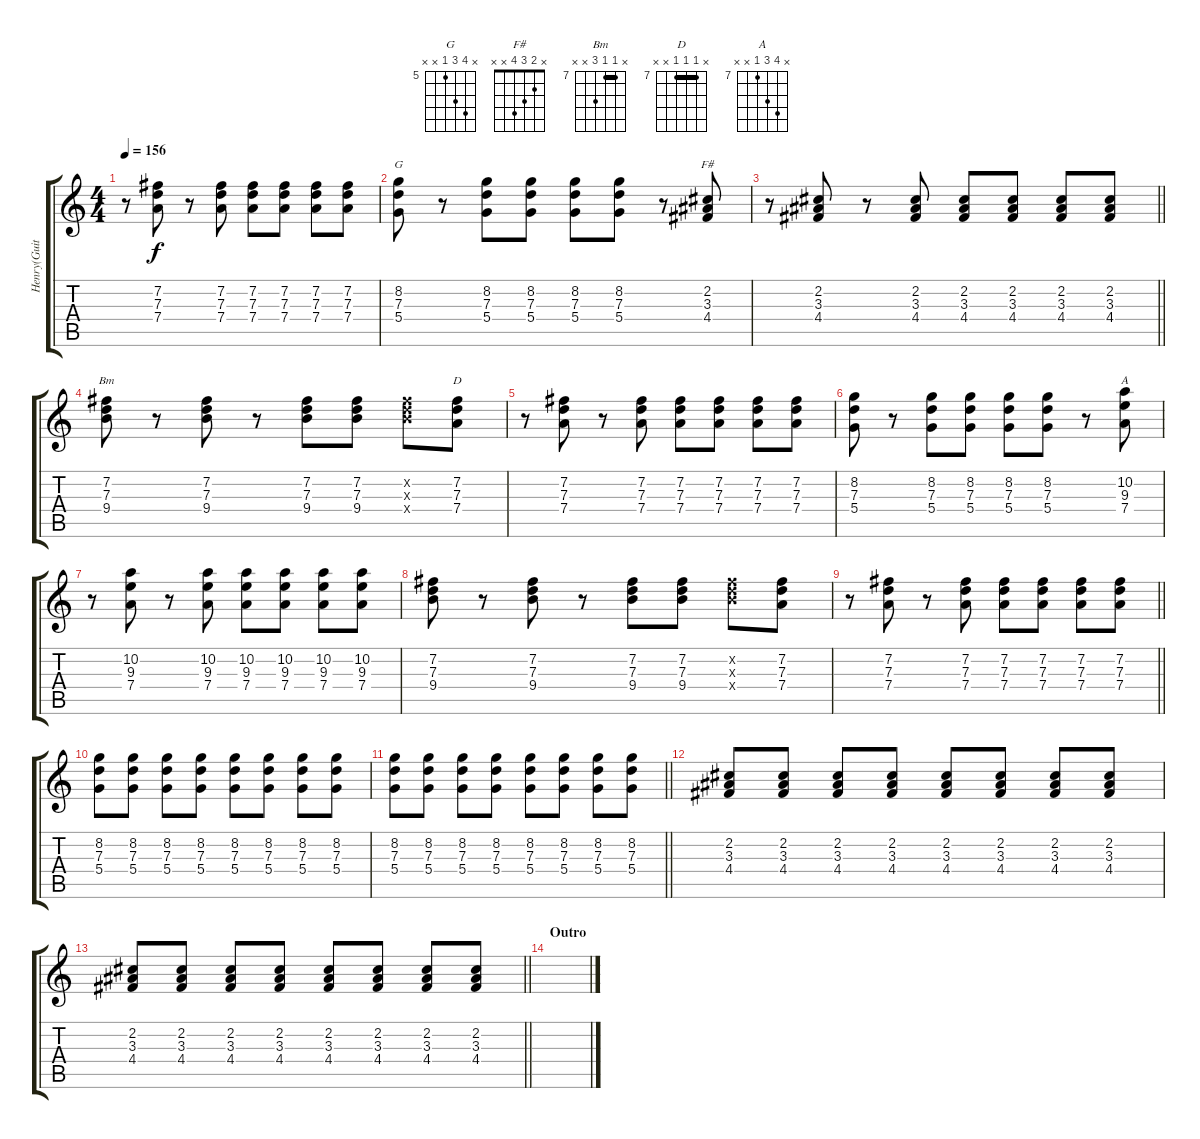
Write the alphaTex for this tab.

\track ("Henry(Guitarra)" "Henry(Guit") {instrument overdrivenguitar}
\staff {score tabs}
\tuning (E4 B3 G3 D3 A2 E2) {hide}
\chord ("G" x 8 7 5 x x) {firstfret 5}
\chord ("F#" x 2 3 4 x x)
\chord ("Bm" x 7 7 9 x x) {firstfret 7 barre 7}
\chord ("D" x 7 7 7 x x) {firstfret 7 barre 7}
\chord ("A" x 10 9 7 x x) {firstfret 7}
\ts (4 4)
\tempo 156
\clef g2
\ks c
r.8{dy f} (7.2 7.3 7.4).8 r.8 (7.2 7.3 7.4).8 (7.2 7.3 7.4).8 (7.2 7.3 7.4).8 (7.2 7.3 7.4).8 (7.2 7.3 7.4).8 |
(8.2 7.3 5.4).8{ch "G"} r.8 (8.2 7.3 5.4).8 (8.2 7.3 5.4).8 (8.2 7.3 5.4).8 (8.2 7.3 5.4).8 r.8 (2.2 3.3 4.4).8{ch "F#"} |
\barLineRight lightlight
r.8 (2.2 3.3 4.4).8 r.8 (2.2 3.3 4.4).8 (2.2 3.3 4.4).8 (2.2 3.3 4.4).8 (2.2 3.3 4.4).8 (2.2 3.3 4.4).8 |
\section ("" "")
(7.2 7.3 9.4).8{ch "Bm"} r.8 (7.2 7.3 9.4).8 r.8 (7.2 7.3 9.4).8 (7.2 7.3 9.4).8 (7.2{x} 7.3{x} 9.4{x}).8 (7.2 7.3 7.4).8{ch "D"} |
r.8 (7.2 7.3 7.4).8 r.8 (7.2 7.3 7.4).8 (7.2 7.3 7.4).8 (7.2 7.3 7.4).8 (7.2 7.3 7.4).8 (7.2 7.3 7.4).8 |
(8.2 7.3 5.4).8 r.8 (8.2 7.3 5.4).8 (8.2 7.3 5.4).8 (8.2 7.3 5.4).8 (8.2 7.3 5.4).8 r.8 (10.2 9.3 7.4).8{ch "A"} |
r.8 (10.2 9.3 7.4).8 r.8 (10.2 9.3 7.4).8 (10.2 9.3 7.4).8 (10.2 9.3 7.4).8 (10.2 9.3 7.4).8 (10.2 9.3 7.4).8 |
(7.2 7.3 9.4).8 r.8 (7.2 7.3 9.4).8 r.8 (7.2 7.3 9.4).8 (7.2 7.3 9.4).8 (7.2{x} 7.3{x} 9.4{x}).8 (7.2 7.3 7.4).8 |
\barLineRight lightlight
r.8 (7.2 7.3 7.4).8 r.8 (7.2 7.3 7.4).8 (7.2 7.3 7.4).8 (7.2 7.3 7.4).8 (7.2 7.3 7.4).8 (7.2 7.3 7.4).8 |
\section ("" "")
(8.2 7.3 5.4).8 (8.2 7.3 5.4).8 (8.2 7.3 5.4).8 (8.2 7.3 5.4).8 (8.2 7.3 5.4).8 (8.2 7.3 5.4).8 (8.2 7.3 5.4).8 (8.2 7.3 5.4).8 |
\barLineRight lightlight
(8.2 7.3 5.4).8 (8.2 7.3 5.4).8 (8.2 7.3 5.4).8 (8.2 7.3 5.4).8 (8.2 7.3 5.4).8 (8.2 7.3 5.4).8 (8.2 7.3 5.4).8 (8.2 7.3 5.4).8 |
(2.2 3.3 4.4).8 (2.2 3.3 4.4).8 (2.2 3.3 4.4).8 (2.2 3.3 4.4).8 (2.2 3.3 4.4).8 (2.2 3.3 4.4).8 (2.2 3.3 4.4).8 (2.2 3.3 4.4).8 |
\barLineRight lightlight
(2.2 3.3 4.4).8 (2.2 3.3 4.4).8 (2.2 3.3 4.4).8 (2.2 3.3 4.4).8 (2.2 3.3 4.4).8 (2.2 3.3 4.4).8 (2.2 3.3 4.4).8 (2.2 3.3 4.4).8 |
\section ("" "Outro")
